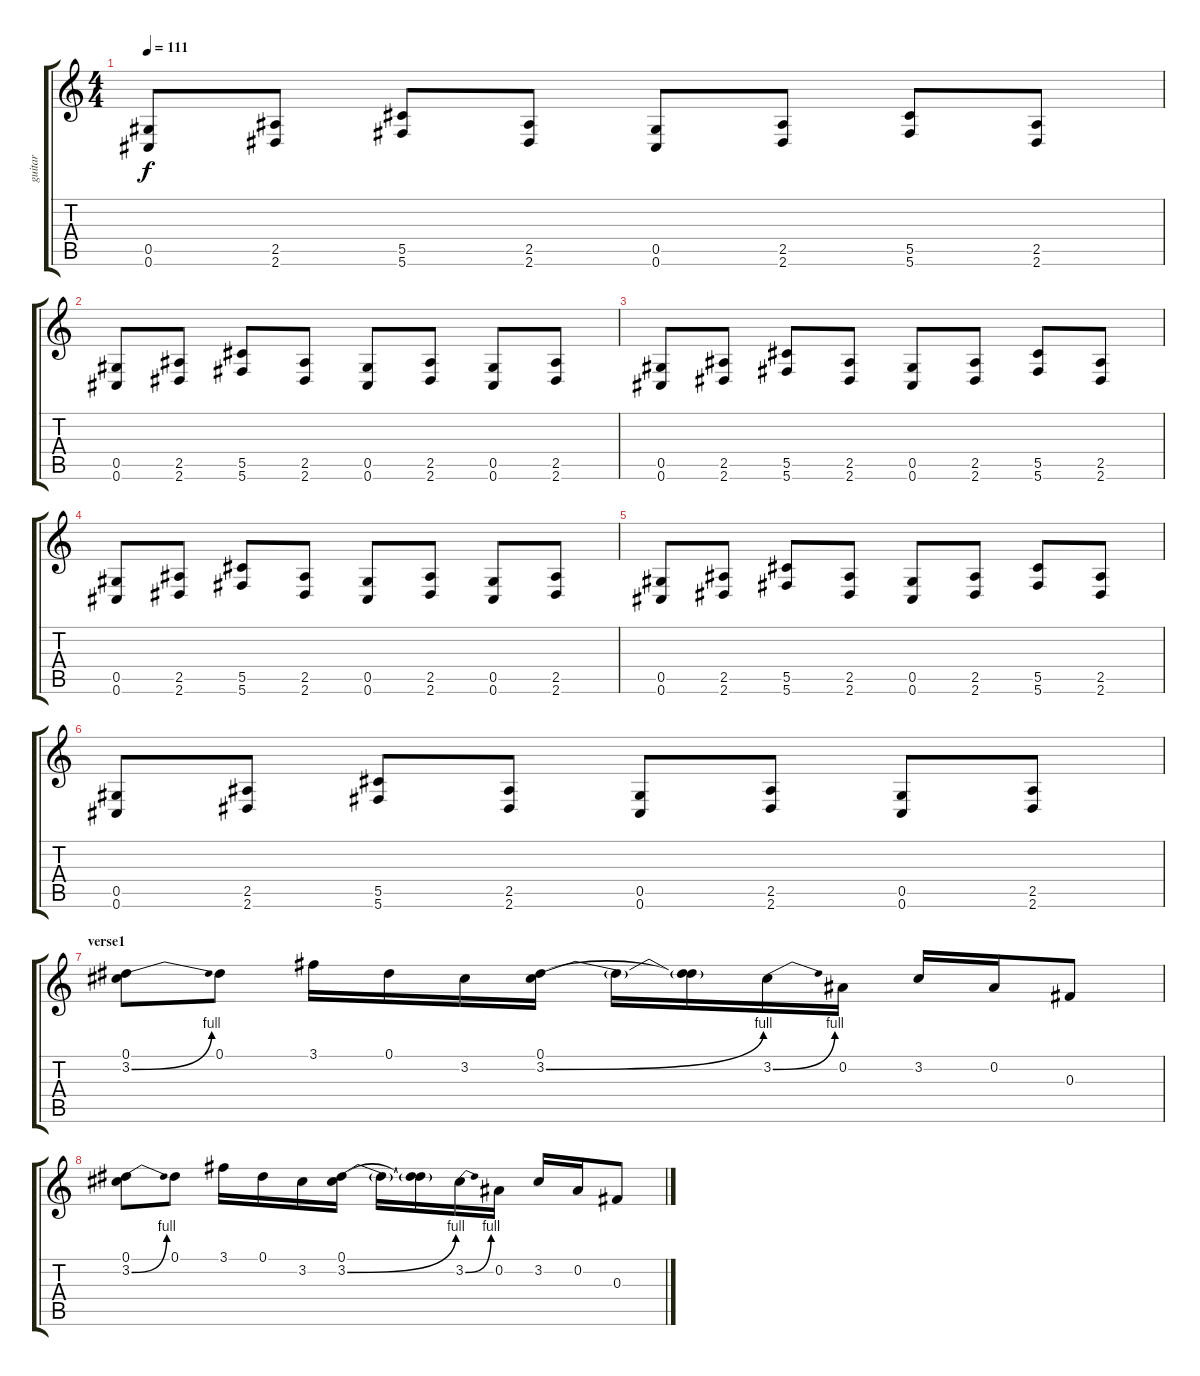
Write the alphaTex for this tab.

\track ("guitar" "guitar") {instrument distortionguitar}
\staff {score tabs}
\tuning (Eb4 Bb3 Gb3 Db3 Ab2 Db2) {hide}
\ts (4 4)
\tempo 111
\clef g2
\ks c
(0.5 0.6).8{dy f} (2.5 2.6).8 (5.5 5.6).8 (2.5 2.6).8 (0.5 0.6).8 (2.5 2.6).8 (5.5 5.6).8 (2.5 2.6).8 |
(0.5 0.6).8 (2.5 2.6).8 (5.5 5.6).8 (2.5 2.6).8 (0.5 0.6).8 (2.5 2.6).8 (0.5 0.6).8 (2.5 2.6).8 |
(0.5 0.6).8 (2.5 2.6).8 (5.5 5.6).8 (2.5 2.6).8 (0.5 0.6).8 (2.5 2.6).8 (5.5 5.6).8 (2.5 2.6).8 |
(0.5 0.6).8 (2.5 2.6).8 (5.5 5.6).8 (2.5 2.6).8 (0.5 0.6).8 (2.5 2.6).8 (0.5 0.6).8 (2.5 2.6).8 |
(0.5 0.6).8 (2.5 2.6).8 (5.5 5.6).8 (2.5 2.6).8 (0.5 0.6).8 (2.5 2.6).8 (5.5 5.6).8 (2.5 2.6).8 |
(0.5 0.6).8 (2.5 2.6).8 (5.5 5.6).8 (2.5 2.6).8 (0.5 0.6).8 (2.5 2.6).8 (0.5 0.6).8 (2.5 2.6).8 |
\section ("" "verse1")
(0.1 3.2{be (bend 0 0 60 4)}).8 0.1.8 3.1.16 0.1.16 3.2.16 (0.1 3.2{be (bend 0 0 60 4)}).16 3.2{t}.16 (0.1{t} 3.2{t}).16 3.2{be (bend 0 0 60 4)}.16 0.2.16 3.2.16 0.2.16 0.3.8 |
(0.1 3.2{be (bend 0 0 60 4)}).8 0.1.8 3.1.16 0.1.16 3.2.16 (0.1 3.2{be (bend 0 0 60 4)}).16 3.2{t}.16 (0.1{t} 3.2{t}).16 3.2{be (bend 0 0 60 4)}.16 0.2.16 3.2.16 0.2.16 0.3.8
